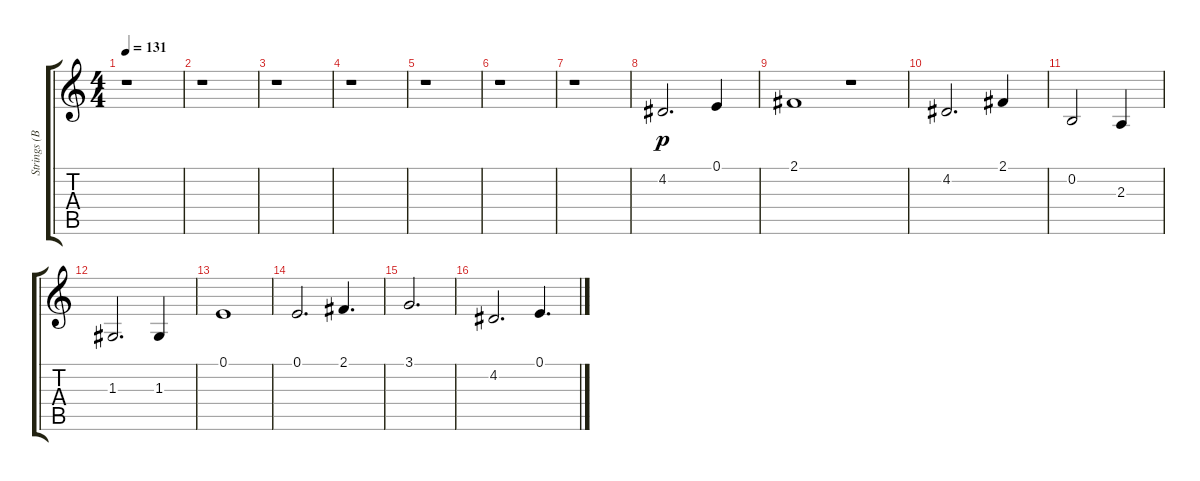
\track ("Strings (BB)" "Strings (B") {instrument stringensemble1}
\staff {score tabs}
\tuning (E4 B3 G3 D3 A2 E2) {hide}
\ts (4 4)
\tempo 131
\clef g2
\ks c
r.1{dy f} |
r.1 |
r.1 |
r.1 |
r.1 |
r.1 |
r.1 |
4.2.2{d dy p} 0.1.4 |
2.1.1 r.1 |
4.2.2{d} 2.1.4 |
0.2.2 2.3.4 |
1.3.2{d} 1.3.4 |
0.1.1 |
0.1.2{d} 2.1.4{d} |
3.1.2{d} |
4.2.2{d} 0.1.4{d}
